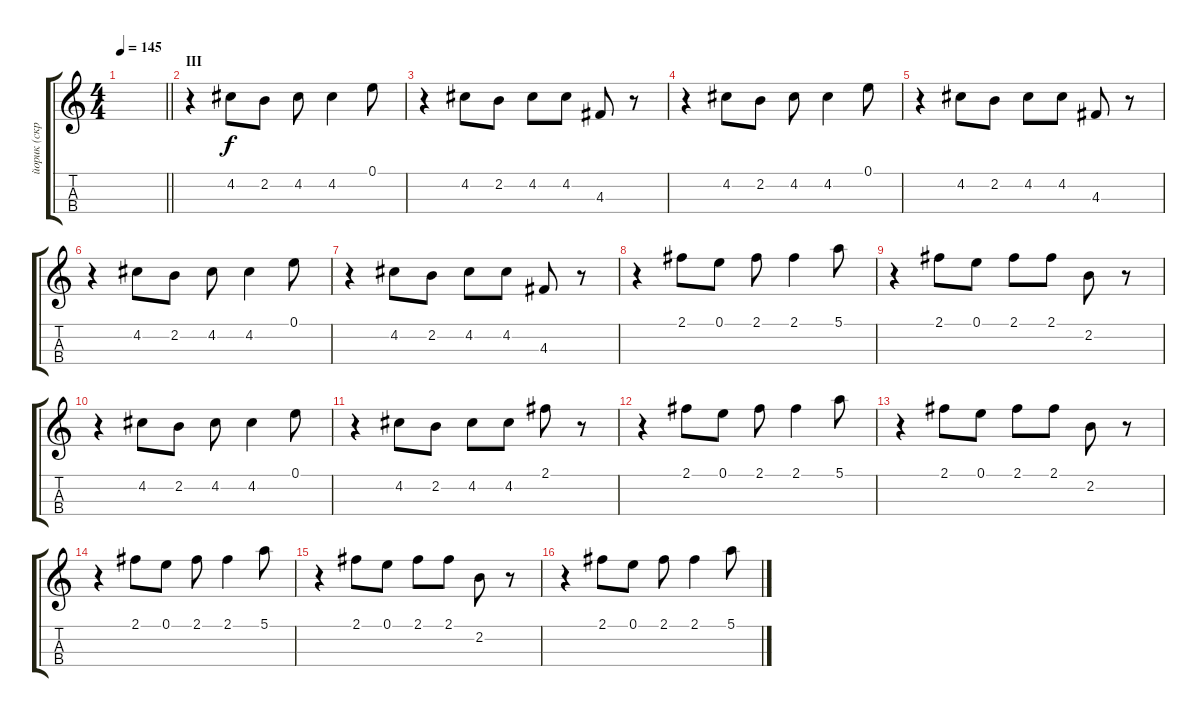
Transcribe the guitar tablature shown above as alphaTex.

\track ("йорик (скрипка)" "йорик (скр") {instrument violin}
\staff {score tabs}
\tuning (E5 A4 D4 G3) {hide}
\ts (4 4)
\tempo 145
\clef g2
\barLineRight lightlight
\ks c
|
\section ("" "III")
r.4 4.2.8 2.2.8 4.2.8 4.2.4 0.1.8 |
r.4 4.2.8 2.2.8 4.2.8 4.2.8 4.3.8 r.8 |
r.4 4.2.8 2.2.8 4.2.8 4.2.4 0.1.8 |
r.4 4.2.8 2.2.8 4.2.8 4.2.8 4.3.8 r.8 |
r.4 4.2.8 2.2.8 4.2.8 4.2.4 0.1.8 |
r.4 4.2.8 2.2.8 4.2.8 4.2.8 4.3.8 r.8 |
r.4 2.1.8 0.1.8 2.1.8 2.1.4 5.1.8 |
r.4 2.1.8 0.1.8 2.1.8 2.1.8 2.2.8 r.8 |
r.4 4.2.8 2.2.8 4.2.8 4.2.4 0.1.8 |
r.4 4.2.8 2.2.8 4.2.8 4.2.8 2.1.8 r.8 |
r.4 2.1.8 0.1.8 2.1.8 2.1.4 5.1.8 |
r.4 2.1.8 0.1.8 2.1.8 2.1.8 2.2.8 r.8 |
r.4 2.1.8 0.1.8 2.1.8 2.1.4 5.1.8 |
r.4 2.1.8 0.1.8 2.1.8 2.1.8 2.2.8 r.8 |
r.4 2.1.8 0.1.8 2.1.8 2.1.4 5.1.8
